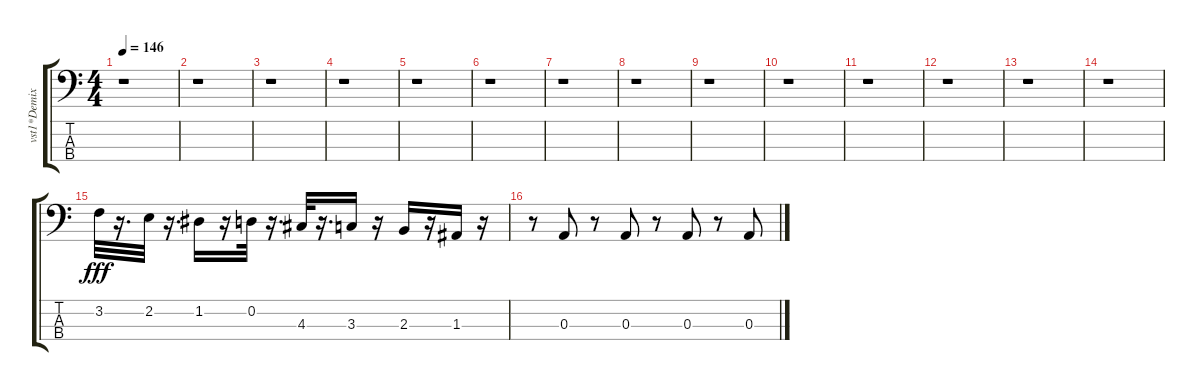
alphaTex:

\track ("vst1*Demixed 11" "vst1*Demix") {instrument synthbass1}
\staff {score tabs}
\tuning (G2 D2 A1 E1) {hide}
\ts (4 4)
\tempo 146
\clef f4
\ks c
r.1{dy fff instrument synthbass1} |
r.1 |
r.1 |
r.1 |
r.1 |
r.1 |
r.1 |
r.1 |
r.1 |
r.1 |
r.1 |
r.1 |
r.1 |
r.1 |
3.2.32 r.16{d} 2.2.32 r.16{d} 1.2.16 r.16 0.2.32 r.16{d} 4.3.32 r.16{d} 3.3.16 r.16 2.3.16 r.16 1.3.16 r.16 |
r.8 0.3.8 r.8 0.3.8 r.8 0.3.8 r.8 0.3.8
